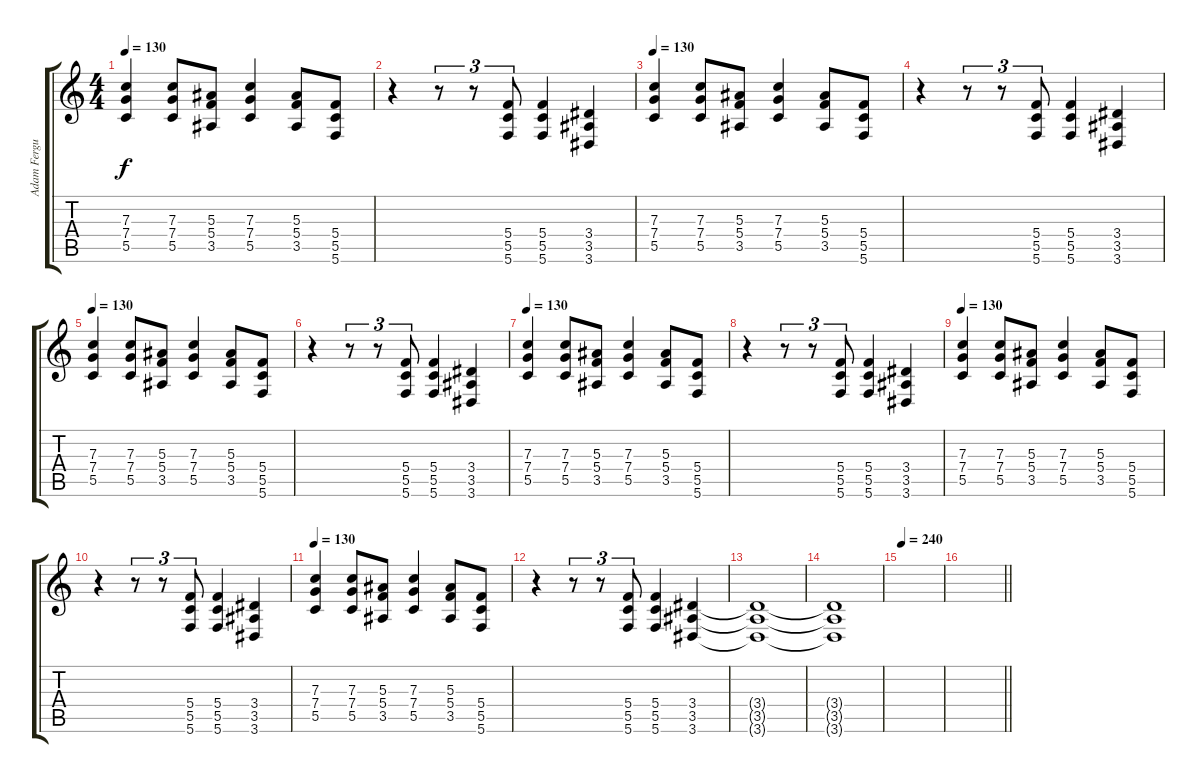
\track ("Adam Ferguson - Guitar" "Adam Fergu") {instrument distortionguitar}
\staff {score tabs}
\tuning (D4 A3 F3 C3 G2 C2) {hide}
\ts (4 4)
\tempo 130
\clef g2
\ks c
(7.3 7.4 5.5).4{dy f} (7.3 7.4 5.5).8 (5.3 5.4 3.5).8 (7.3 7.4 5.5).4 (5.3 5.4 3.5).8 (5.4 5.5 5.6).8 |
r.4 r.8{tu (3 2)} r.8{tu (3 2)} (5.4 5.5 5.6).8{tu (3 2)} (5.4 5.5 5.6).4 (3.4 3.5 3.6).4 |
\tempo 130
(7.3 7.4 5.5).4 (7.3 7.4 5.5).8 (5.3 5.4 3.5).8 (7.3 7.4 5.5).4 (5.3 5.4 3.5).8 (5.4 5.5 5.6).8 |
r.4 r.8{tu (3 2)} r.8{tu (3 2)} (5.4 5.5 5.6).8{tu (3 2)} (5.4 5.5 5.6).4 (3.4 3.5 3.6).4 |
\tempo 130
(7.3 7.4 5.5).4 (7.3 7.4 5.5).8 (5.3 5.4 3.5).8 (7.3 7.4 5.5).4 (5.3 5.4 3.5).8 (5.4 5.5 5.6).8 |
r.4 r.8{tu (3 2)} r.8{tu (3 2)} (5.4 5.5 5.6).8{tu (3 2)} (5.4 5.5 5.6).4 (3.4 3.5 3.6).4 |
\tempo 130
(7.3 7.4 5.5).4 (7.3 7.4 5.5).8 (5.3 5.4 3.5).8 (7.3 7.4 5.5).4 (5.3 5.4 3.5).8 (5.4 5.5 5.6).8 |
r.4 r.8{tu (3 2)} r.8{tu (3 2)} (5.4 5.5 5.6).8{tu (3 2)} (5.4 5.5 5.6).4 (3.4 3.5 3.6).4 |
\tempo 130
(7.3 7.4 5.5).4 (7.3 7.4 5.5).8 (5.3 5.4 3.5).8 (7.3 7.4 5.5).4 (5.3 5.4 3.5).8 (5.4 5.5 5.6).8 |
r.4 r.8{tu (3 2)} r.8{tu (3 2)} (5.4 5.5 5.6).8{tu (3 2)} (5.4 5.5 5.6).4 (3.4 3.5 3.6).4 |
\tempo 130
(7.3 7.4 5.5).4 (7.3 7.4 5.5).8 (5.3 5.4 3.5).8 (7.3 7.4 5.5).4 (5.3 5.4 3.5).8 (5.4 5.5 5.6).8 |
r.4 r.8{tu (3 2)} r.8{tu (3 2)} (5.4 5.5 5.6).8{tu (3 2)} (5.4 5.5 5.6).4 (3.4 3.5 3.6).4 |
(3.4{t} 3.5{t} 3.6{t}).1{volume 0} |
(3.4{t} 3.5{t} 3.6{t}).1 |
\tempo 240
|
\barLineRight lightlight
